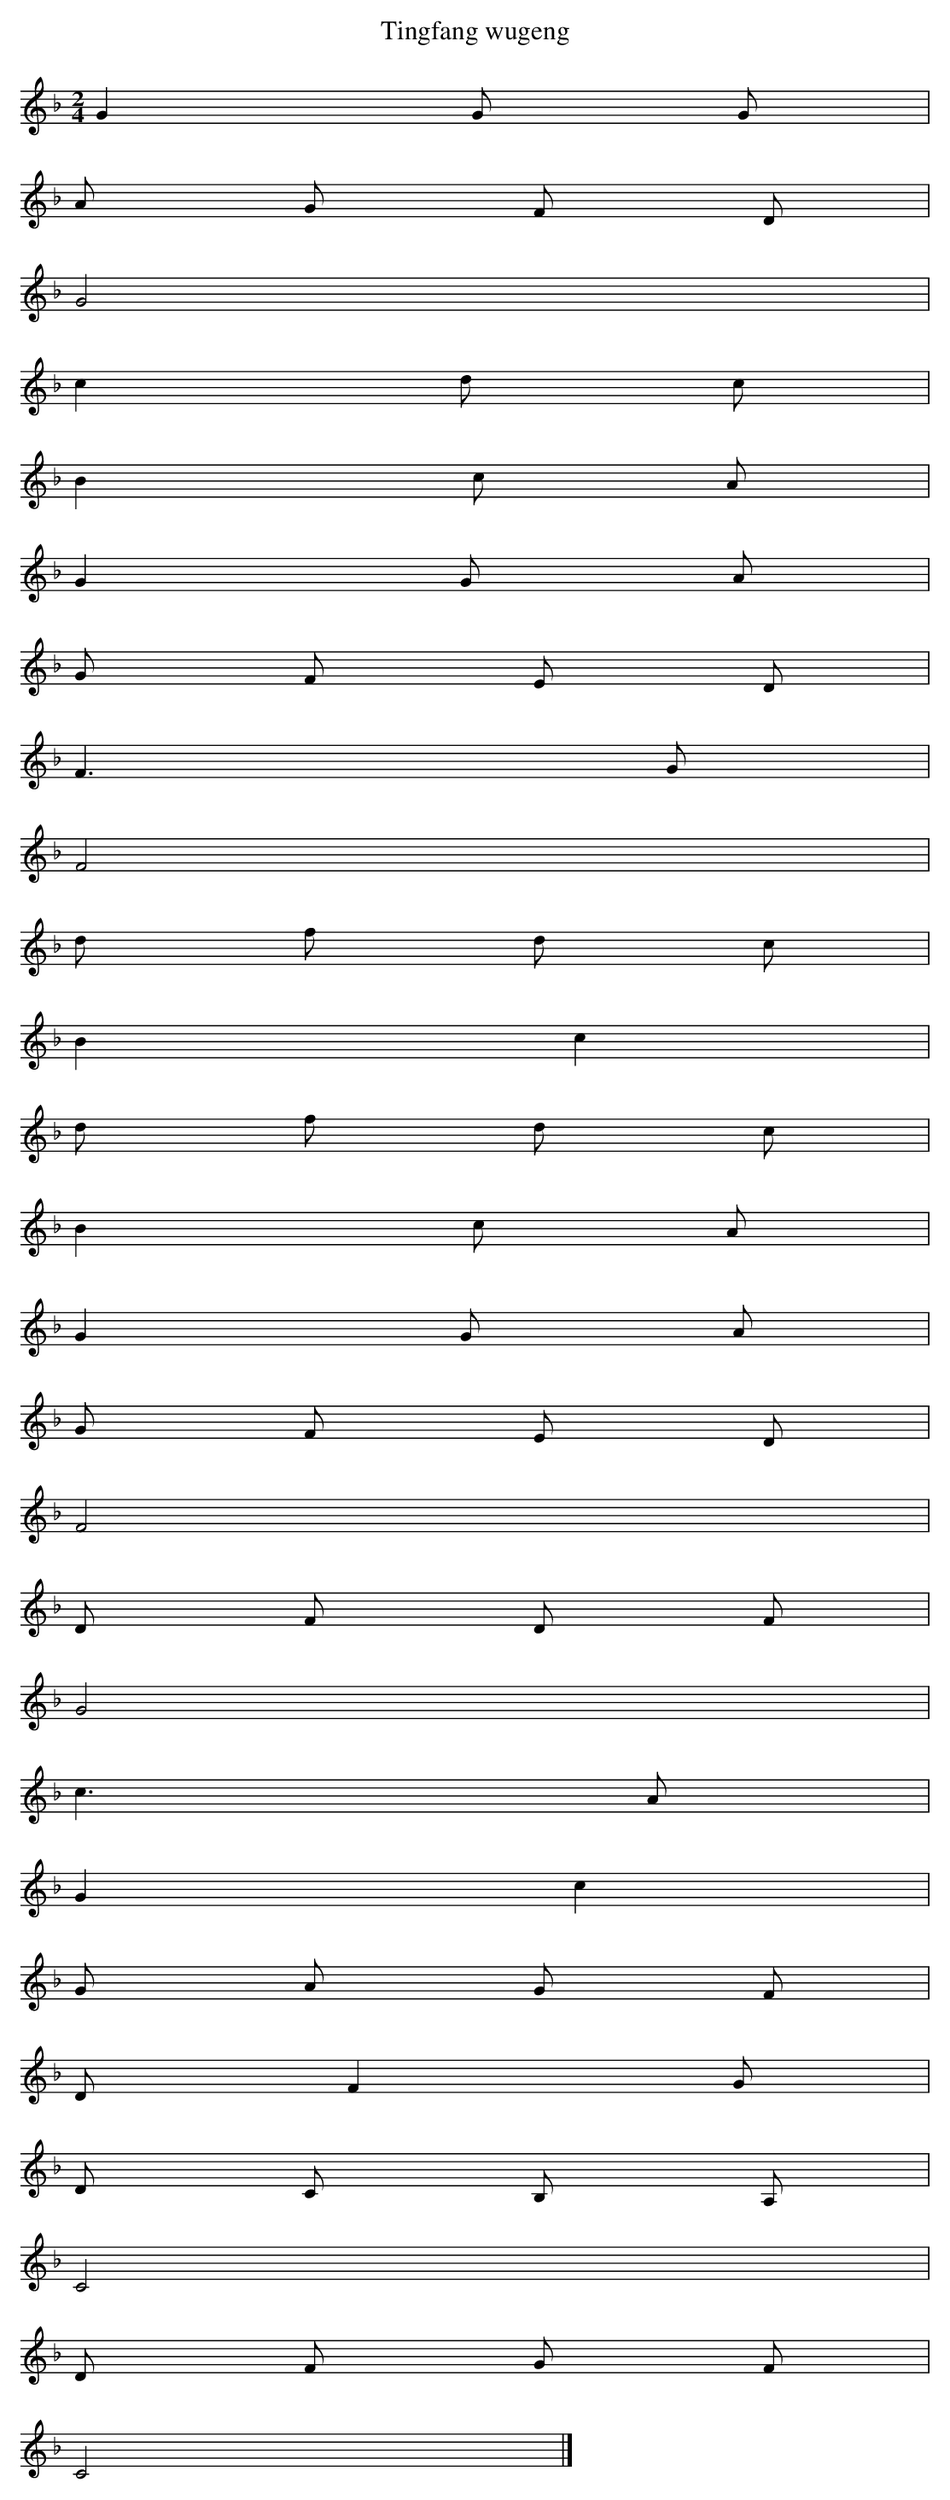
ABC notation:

X:1
T: Tingfang wugeng
L: 1/8
M: 2/4
K: F
G2G G [I:setbarnb 1]|
A G F D |
G4 |
c2d c |
B2c A |
G2G A |
G F E D |
F3G |
F4 |
d f d c |
B2c2 |
d f d c |
B2c A |
G2G A |
G F E D |
F4 |
D F D F |
G4 |
c3A |
G2c2 |
G A G F |
DF2G |
D C B, A, |
C4 |
D F G F |
C4 |]
